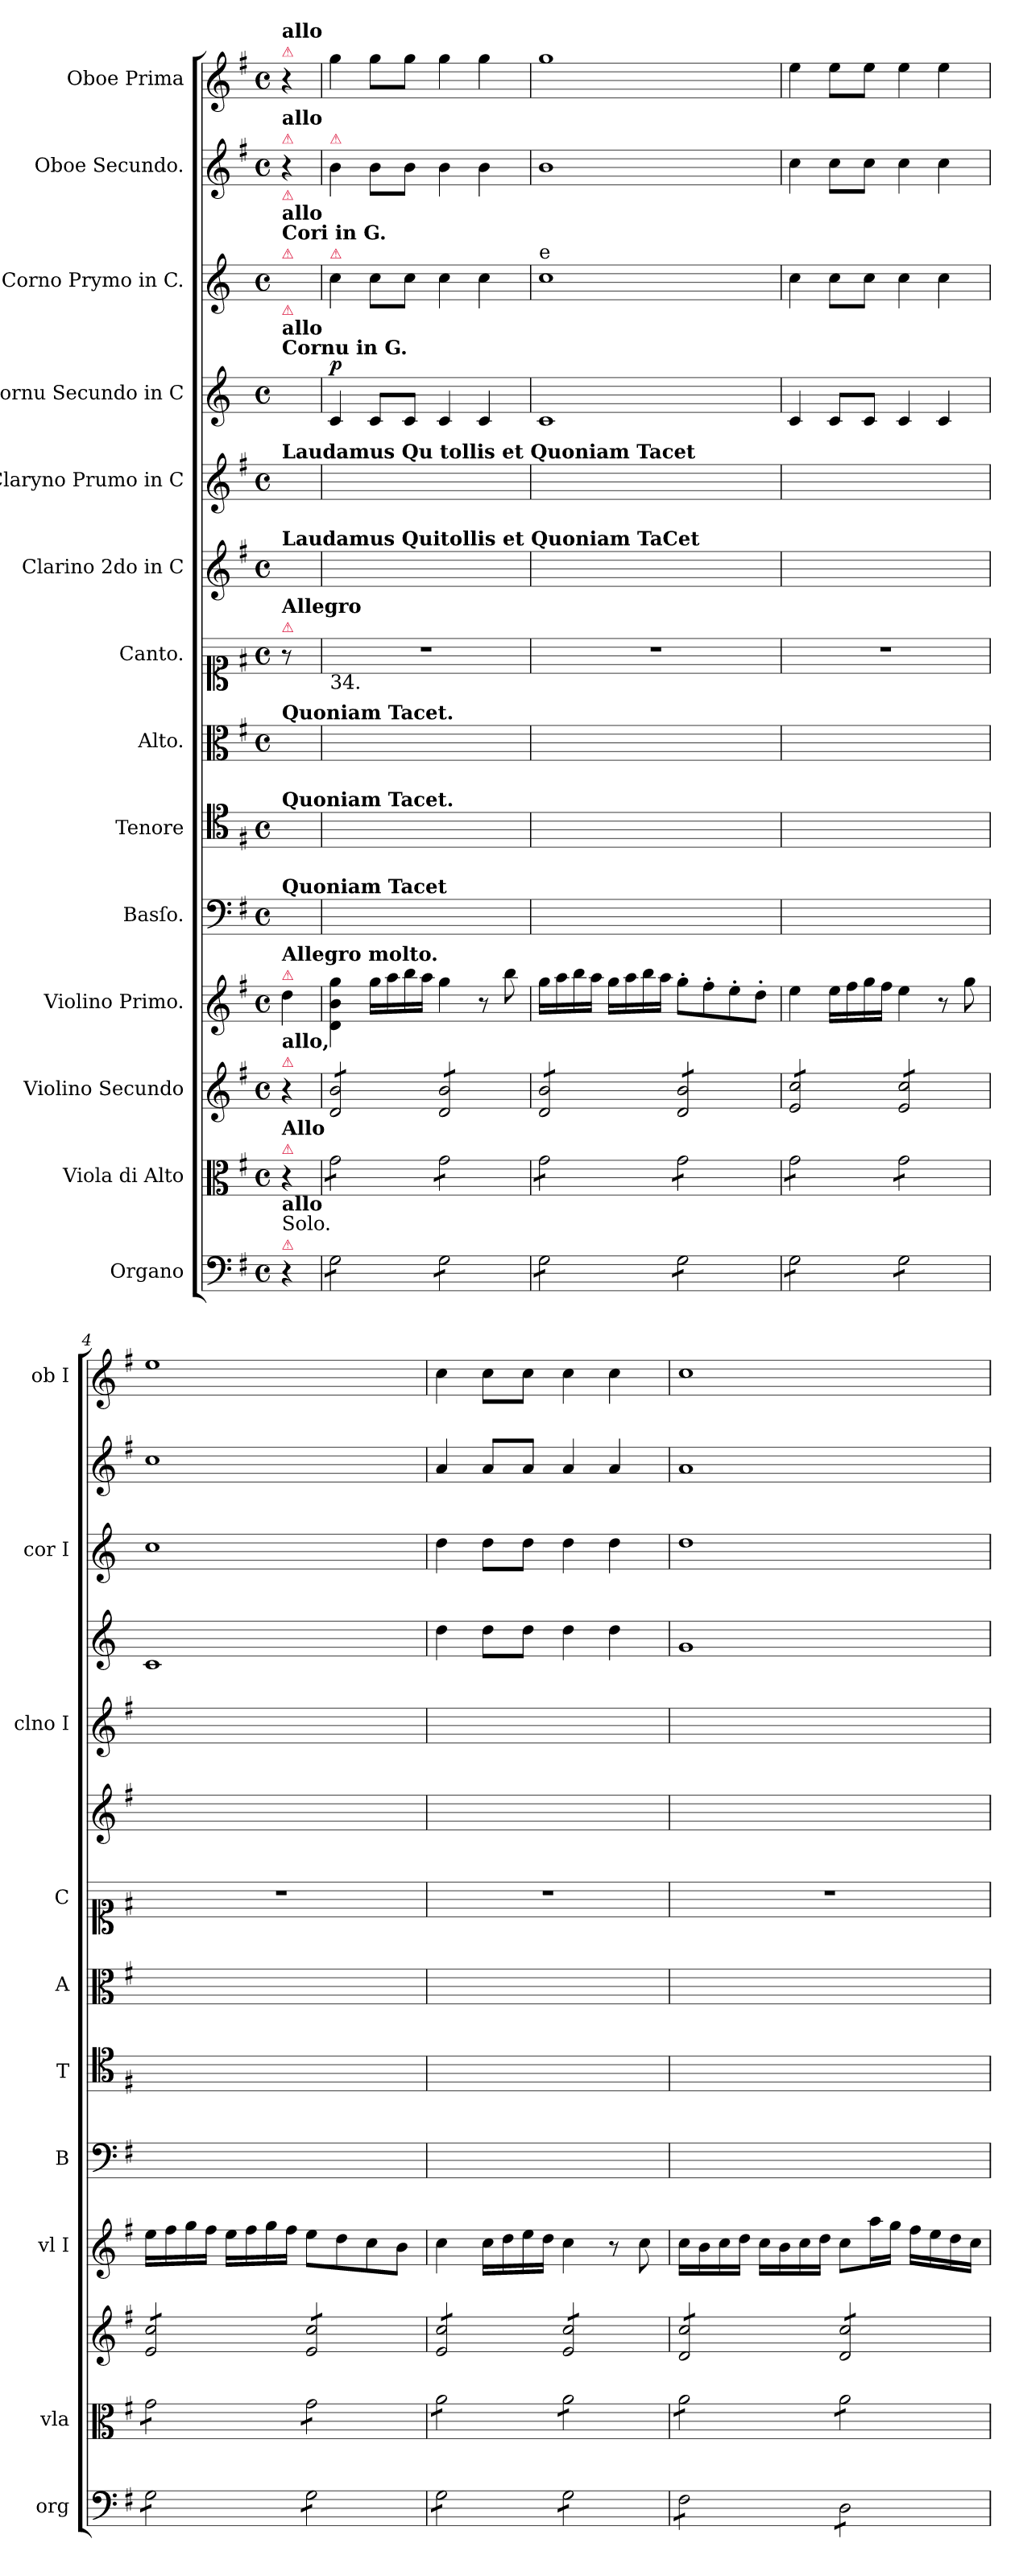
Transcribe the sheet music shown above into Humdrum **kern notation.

**kern	**dynam	**kern	**kern	**dynam	**kern	**dynam	**kern	**kern	**kern	**kern	**kern	**kern	**kern	**dynam	**kern	**kern	**dynam	**kern	**dynam
*part14	*part14	*part13	*part12	*part12	*part11	*part11	*part10	*part9	*part8	*part7	*part6	*part5	*part4	*part4	*part3	*part2	*part2	*part1	*part1
*staff14	*staff14	*staff13	*staff12	*staff12	*staff11	*staff11	*staff10	*staff9	*staff8	*staff7	*staff6	*staff5	*staff4	*staff4	*staff3	*staff2	*staff2	*staff1	*staff1
*I"Organo	*	*I"Viola di Alto	*I"Violino Secundo	*	*I"Violino Primo.	*	*I"Basſo.	*I"Tenore	*I"Alto.	*I"Canto.	*I"Clarino 2do in C	*I"Claryno Prumo in C	*I"Cornu Secundo in C	*	*I"Corno Prymo in C.	*I"Oboe Secundo.	*	*I"Oboe Prima	*
*I'org	*	*I'vla	*	*	*I'vl I	*	*I'B	*I'T	*I'A	*I'C	*	*I'clno I	*	*	*I'cor I	*	*	*I'ob I	*
*clefF4	*	*clefC3	*clefG2	*	*clefG2	*	*clefF4	*clefC4	*clefC3	*clefC1	*clefG2	*clefG2	*clefG2	*	*clefG2	*clefG2	*	*clefG2	*
*	*	*	*	*	*	*	*	*	*	*	*	*	*ITrd3c5	*	*ITrd3c5	*	*	*	*
*k[f#]	*	*k[f#]	*k[f#]	*	*k[f#]	*	*k[f#]	*k[f#]	*k[f#]	*k[f#]	*k[f#]	*k[f#]	*k[f#]	*	*k[f#]	*k[f#]	*	*k[f#]	*
*G:	*	*G:	*G:	*	*G:	*	*G:	*G:	*G:	*G:	*G:	*G:	*G:	*	*G:	*G:	*	*G:	*
*M4/4	*	*M4/4	*M4/4	*	*M4/4	*	*M4/4	*M4/4	*M4/4	*M4/4	*M4/4	*M4/4	*M4/4	*	*M4/4	*M4/4	*	*M4/4	*
*met(c)	*	*met(c)	*met(c)	*	*met(c)	*	*met(c)	*met(c)	*met(c)	*met(c)	*met(c)	*met(c)	*met(c)	*	*met(c)	*met(c)	*	*met(c)	*
=	=	=	=	=	=	=	=	=	=	=	=	=	=	=	=	=	=	=	=
!	!	!	!	!	!	!	!	!	!	!	!	!	!	!	!	!	!	!LO:TX:a:color=crimson:t=⚠	!
!	!	!	!	!	!	!	!	!	!	!	!	!	!	!	!	!	!	!LO:TX:a:B:t=allo	!
!	!	!	!	!	!	!	!	!	!	!	!	!	!	!	!	!LO:TX:a:color=crimson:t=⚠	!	!	!
!	!	!	!	!	!	!	!	!	!	!	!	!	!	!	!	!LO:TX:a:B:t=allo	!	!	!
!	!	!	!	!	!	!	!	!	!	!	!	!	!	!	!LO:TX:a:color=crimson:t=⚠	!	!	!	!
!	!	!	!	!	!	!	!	!	!	!	!	!	!	!	!LO:TX:a:B:t=Cori in G.	!	!	!	!
!	!	!	!	!	!	!	!	!	!	!	!	!	!	!	!LO:TX:a:B:t=allo	!	!	!	!
!	!	!	!	!	!	!	!	!	!	!	!	!	!	!	!LO:TX:a:color=crimson:t=⚠	!	!	!	!
!	!	!	!	!	!	!	!	!	!	!	!	!	!LO:TX:a:B:t=Cornu in G.	!	!	!	!	!	!
!	!	!	!	!	!	!	!	!	!	!	!	!	!LO:TX:a:B:t=allo	!	!	!	!	!	!
!	!	!	!	!	!	!	!	!	!	!	!	!	!LO:TX:a:color=crimson:t=⚠	!	!	!	!	!	!
!	!	!	!	!	!	!	!	!	!	!	!	!LO:TX:a:B:t=Laudamus Qu tollis et Quoniam Tacet	!	!	!	!	!	!	!
!	!	!	!	!	!	!	!	!	!	!	!LO:TX:a:B:t=Laudamus Quitollis et Quoniam TaCet	!	!	!	!	!	!	!	!
!	!	!	!	!	!	!	!	!	!	!LO:TX:a:color=crimson:t=⚠	!	!	!	!	!	!	!	!	!
!	!	!	!	!	!	!	!	!	!	!LO:TX:a:B:t=Allegro	!	!	!	!	!	!	!	!	!
!	!	!	!	!	!	!	!	!	!LO:TX:a:B:t=Quoniam Tacet.	!	!	!	!	!	!	!	!	!	!
!	!	!	!	!	!	!	!	!LO:TX:a:B:t=Quoniam Tacet.	!	!	!	!	!	!	!	!	!	!	!
!	!	!	!	!	!	!	!LO:TX:a:B:t=Quoniam Tacet	!	!	!	!	!	!	!	!	!	!	!	!
!	!	!	!	!	!LO:TX:a:color=crimson:t=⚠	!	!	!	!	!	!	!	!	!	!	!	!	!	!
!	!	!	!	!	!LO:TX:a:B:t=Allegro molto.	!	!	!	!	!	!	!	!	!	!	!	!	!	!
!	!	!	!LO:TX:a:color=crimson:t=⚠	!	!	!	!	!	!	!	!	!	!	!	!	!	!	!	!
!	!	!	!LO:TX:a:B:t=allo,	!	!	!	!	!	!	!	!	!	!	!	!	!	!	!	!
!	!	!LO:TX:a:color=crimson:t=⚠	!	!	!	!	!	!	!	!	!	!	!	!	!	!	!	!	!
!	!	!LO:TX:a:B:t=Allo	!	!	!	!	!	!	!	!	!	!	!	!	!	!	!	!	!
!LO:TX:a:color=crimson:t=⚠	!	!	!	!	!	!	!	!	!	!	!	!	!	!	!	!	!	!	!
!LO:TX:a:t=Solo.	!	!	!	!	!	!	!	!	!	!	!	!	!	!	!	!	!	!	!
!LO:TX:a:B:t=allo	!	!	!	!	!	!	!	!	!	!	!	!	!	!	!	!	!	!	!
!	!LO:DY:a	!	!	!	!	!	!	!	!	!LO:N:vis=8	!	!	!	!	!	!	!	!	!
4r	ffor.	4r	4r	for	4dd\	ffor	4ryy	4ryy	4ryy	4r	4ryy	4ryy	4ryy	.	4ryy	4r	.	4r	.
=1	=1	=1	=1	=1	=1	=1	=1	=1	=1	=1	=1	=1	=1	=1	=1	=1	=1	=1	=1
!	!	!	!	!	!	!	!	!	!	!	!	!	!	!	!	!LO:TX:a:color=crimson:t=⚠	!	!	!
!	!	!	!	!	!	!	!	!	!	!	!	!	!	!	!LO:TX:a:color=crimson:t=⚠	!	!	!	!
!	!	!	!	!	!	!	!	!	!	!LO:TX:b:t=34.	!	!	!	!	!	!	!	!	!
!LO:TX:a:color=crimson:t=⚠	!	!	!	!	!	!	!	!	!	!	!	!	!	!	!	!	!	!	!
!	!	!	!	!	!	!	!	!	!	!	!	!	!	!LO:DY:a	!	!	!LO:DY:a	!	!
*tremolo	*	*	*	*	*	*	*	*	*	*	*	*	*	*	*	*	*	*	*
*	*	*tremolo	*	*	*	*	*	*	*	*	*	*	*	*	*	*	*	*	*
*	*	*	*tremolo	*	*	*	*	*	*	*	*	*	*	*	*	*	*	*	*
8G\L	.	8g\L	8d/ 8b/L	.	4d\ 4b\ 4gg\	.	1ryy	1ryy	1ryy	1r	1ryy	1ryy	4G/	p	4g\	4b\	forte	4gg\	.
8G\	.	8g\	8d/ 8b/	.	.	.	.	.	.	.	.	.	.	.	.	.	.	.	.
8G\	.	8g\	8d/ 8b/	.	16gg\LL	.	.	.	.	.	.	.	8G/L	.	8g\L	8b\L	.	8gg\L	.
.	.	.	.	.	16aa\	.	.	.	.	.	.	.	.	.	.	.	.	.	.
8G\J	.	8g\J	8d/ 8b/J	.	16bb\	.	.	.	.	.	.	.	8G/J	.	8g\J	8b\J	.	8gg\J	for.
.	.	.	.	.	16aa\JJ	.	.	.	.	.	.	.	.	.	.	.	.	.	.
8G\L	.	8g\L	8d/ 8b/L	.	4gg\	.	.	.	.	.	.	.	4G/	.	4g\	4b\	.	4gg\	.
8G\	.	8g\	8d/ 8b/	.	.	.	.	.	.	.	.	.	.	.	.	.	.	.	.
8G\	.	8g\	8d/ 8b/	.	8r	.	.	.	.	.	.	.	4G/	.	4g\	4b\	.	4gg\	.
8G\J	.	8g\J	8d/ 8b/J	.	8bb\	.	.	.	.	.	.	.	.	.	.	.	.	.	.
=2	=2	=2	=2	=2	=2	=2	=2	=2	=2	=2	=2	=2	=2	=2	=2	=2	=2	=2	=2
!	!	!	!	!	!	!	!	!	!	!	!	!	!	!	!LO:TX:a:t=e	!	!	!	!
8G\L	.	8g\L	8d/ 8b/L	.	16gg\LL	.	1ryy	1ryy	1ryy	1r	1ryy	1ryy	1G	.	1g	1b	.	1gg	.
.	.	.	.	.	16aa\	.	.	.	.	.	.	.	.	.	.	.	.	.	.
8G\	.	8g\	8d/ 8b/	.	16bb\	.	.	.	.	.	.	.	.	.	.	.	.	.	.
.	.	.	.	.	16aa\JJ	.	.	.	.	.	.	.	.	.	.	.	.	.	.
8G\	.	8g\	8d/ 8b/	.	16gg\LL	.	.	.	.	.	.	.	.	.	.	.	.	.	.
.	.	.	.	.	16aa\	.	.	.	.	.	.	.	.	.	.	.	.	.	.
8G\J	.	8g\J	8d/ 8b/J	.	16bb\	.	.	.	.	.	.	.	.	.	.	.	.	.	.
.	.	.	.	.	16aa\JJ	.	.	.	.	.	.	.	.	.	.	.	.	.	.
8G\L	.	8g\L	8d/ 8b/L	.	8gg'\L	.	.	.	.	.	.	.	.	.	.	.	.	.	.
8G\	.	8g\	8d/ 8b/	.	8ff#'\	.	.	.	.	.	.	.	.	.	.	.	.	.	.
8G\	.	8g\	8d/ 8b/	.	8ee'\	.	.	.	.	.	.	.	.	.	.	.	.	.	.
8G\J	.	8g\J	8d/ 8b/J	.	8dd'\J	.	.	.	.	.	.	.	.	.	.	.	.	.	.
=3	=3	=3	=3	=3	=3	=3	=3	=3	=3	=3	=3	=3	=3	=3	=3	=3	=3	=3	=3
8G\L	.	8g\L	8e/ 8cc/L	.	4ee\	.	1ryy	1ryy	1ryy	1r	1ryy	1ryy	4G/	.	4g\	4cc\	.	4ee\	.
8G\	.	8g\	8e/ 8cc/	.	.	.	.	.	.	.	.	.	.	.	.	.	.	.	.
8G\	.	8g\	8e/ 8cc/	.	16ee\LL	.	.	.	.	.	.	.	8G/L	.	8g\L	8cc\L	.	8ee\L	.
.	.	.	.	.	16ff#\	.	.	.	.	.	.	.	.	.	.	.	.	.	.
8G\J	.	8g\J	8e/ 8cc/J	.	16gg\	.	.	.	.	.	.	.	8G/J	.	8g\J	8cc\J	.	8ee\J	.
.	.	.	.	.	16ff#\JJ	.	.	.	.	.	.	.	.	.	.	.	.	.	.
8G\L	.	8g\L	8e/ 8cc/L	.	4ee\	.	.	.	.	.	.	.	4G/	.	4g\	4cc\	.	4ee\	.
8G\	.	8g\	8e/ 8cc/	.	.	.	.	.	.	.	.	.	.	.	.	.	.	.	.
8G\	.	8g\	8e/ 8cc/	.	8r	.	.	.	.	.	.	.	4G/	.	4g\	4cc\	.	4ee\	.
8G\J	.	8g\J	8e/ 8cc/J	.	8gg\	.	.	.	.	.	.	.	.	.	.	.	.	.	.
=4	=4	=4	=4	=4	=4	=4	=4	=4	=4	=4	=4	=4	=4	=4	=4	=4	=4	=4	=4
8G\L	.	8g\L	8e/ 8cc/L	.	16ee\LL	.	1ryy	1ryy	1ryy	1r	1ryy	1ryy	1G	.	1g	1cc	.	1ee	.
.	.	.	.	.	16ff#\	.	.	.	.	.	.	.	.	.	.	.	.	.	.
8G\	.	8g\	8e/ 8cc/	.	16gg\	.	.	.	.	.	.	.	.	.	.	.	.	.	.
.	.	.	.	.	16ff#\JJ	.	.	.	.	.	.	.	.	.	.	.	.	.	.
8G\	.	8g\	8e/ 8cc/	.	16ee\LL	.	.	.	.	.	.	.	.	.	.	.	.	.	.
.	.	.	.	.	16ff#\	.	.	.	.	.	.	.	.	.	.	.	.	.	.
8G\J	.	8g\J	8e/ 8cc/J	.	16gg\	.	.	.	.	.	.	.	.	.	.	.	.	.	.
.	.	.	.	.	16ff#\JJ	.	.	.	.	.	.	.	.	.	.	.	.	.	.
8G\L	.	8g\L	8e/ 8cc/L	.	8ee\L	.	.	.	.	.	.	.	.	.	.	.	.	.	.
8G\	.	8g\	8e/ 8cc/	.	8dd\	.	.	.	.	.	.	.	.	.	.	.	.	.	.
8G\	.	8g\	8e/ 8cc/	.	8cc\	.	.	.	.	.	.	.	.	.	.	.	.	.	.
8G\J	.	8g\J	8e/ 8cc/J	.	8b\J	.	.	.	.	.	.	.	.	.	.	.	.	.	.
=5	=5	=5	=5	=5	=5	=5	=5	=5	=5	=5	=5	=5	=5	=5	=5	=5	=5	=5	=5
8G\L	.	8a\L	8e/ 8cc/L	.	4cc\	.	1ryy	1ryy	1ryy	1r	1ryy	1ryy	4a\	.	4a\	4a/	.	4cc\	.
8G\	.	8a\	8e/ 8cc/	.	.	.	.	.	.	.	.	.	.	.	.	.	.	.	.
8G\	.	8a\	8e/ 8cc/	.	16cc\LL	.	.	.	.	.	.	.	8a\L	.	8a\L	8a/L	.	8cc\L	.
.	.	.	.	.	16dd\	.	.	.	.	.	.	.	.	.	.	.	.	.	.
8G\J	.	8a\J	8e/ 8cc/J	.	16ee\	.	.	.	.	.	.	.	8a\J	.	8a\J	8a/J	.	8cc\J	.
.	.	.	.	.	16dd\JJ	.	.	.	.	.	.	.	.	.	.	.	.	.	.
8G\L	.	8a\L	8e/ 8cc/L	.	4cc\	.	.	.	.	.	.	.	4a\	.	4a\	4a/	.	4cc\	.
8G\	.	8a\	8e/ 8cc/	.	.	.	.	.	.	.	.	.	.	.	.	.	.	.	.
8G\	.	8a\	8e/ 8cc/	.	8r	.	.	.	.	.	.	.	4a\	.	4a\	4a/	.	4cc\	.
8G\J	.	8a\J	8e/ 8cc/J	.	8cc\	.	.	.	.	.	.	.	.	.	.	.	.	.	.
=6	=6	=6	=6	=6	=6	=6	=6	=6	=6	=6	=6	=6	=6	=6	=6	=6	=6	=6	=6
8F#\L	.	8a\L	8d/ 8cc/L	.	16cc\LL	.	1ryy	1ryy	1ryy	1r	1ryy	1ryy	1d	.	1a	1a	.	1cc	.
.	.	.	.	.	16b\	.	.	.	.	.	.	.	.	.	.	.	.	.	.
8F#\	.	8a\	8d/ 8cc/	.	16cc\	.	.	.	.	.	.	.	.	.	.	.	.	.	.
.	.	.	.	.	16dd\JJ	.	.	.	.	.	.	.	.	.	.	.	.	.	.
8F#\	.	8a\	8d/ 8cc/	.	16cc\LL	.	.	.	.	.	.	.	.	.	.	.	.	.	.
.	.	.	.	.	16b\	.	.	.	.	.	.	.	.	.	.	.	.	.	.
8F#\J	.	8a\J	8d/ 8cc/J	.	16cc\	.	.	.	.	.	.	.	.	.	.	.	.	.	.
.	.	.	.	.	16dd\JJ	.	.	.	.	.	.	.	.	.	.	.	.	.	.
8D\L	.	8a\L	8d/ 8cc/L	.	8cc\L	.	.	.	.	.	.	.	.	.	.	.	.	.	.
8D\	.	8a\	8d/ 8cc/	.	16aa\L	.	.	.	.	.	.	.	.	.	.	.	.	.	.
.	.	.	.	.	16gg\JJ	.	.	.	.	.	.	.	.	.	.	.	.	.	.
8D\	.	8a\	8d/ 8cc/	.	16ff#\LL	.	.	.	.	.	.	.	.	.	.	.	.	.	.
.	.	.	.	.	16ee\	.	.	.	.	.	.	.	.	.	.	.	.	.	.
8D\J	.	8a\J	8d/ 8cc/J	.	16dd\	.	.	.	.	.	.	.	.	.	.	.	.	.	.
*	*	*	*Xtremolo	*	*	*	*	*	*	*	*	*	*	*	*	*	*	*	*
*	*	*Xtremolo	*	*	*	*	*	*	*	*	*	*	*	*	*	*	*	*	*
*Xtremolo	*	*	*	*	*	*	*	*	*	*	*	*	*	*	*	*	*	*	*
.	.	.	.	.	16cc\JJ	.	.	.	.	.	.	.	.	.	.	.	.	.	.
=	=	=	=	=	=	=	=	=	=	=	=	=	=	=	=	=	=	=	=
*-	*-	*-	*-	*-	*-	*-	*-	*-	*-	*-	*-	*-	*-	*-	*-	*-	*-	*-	*-
